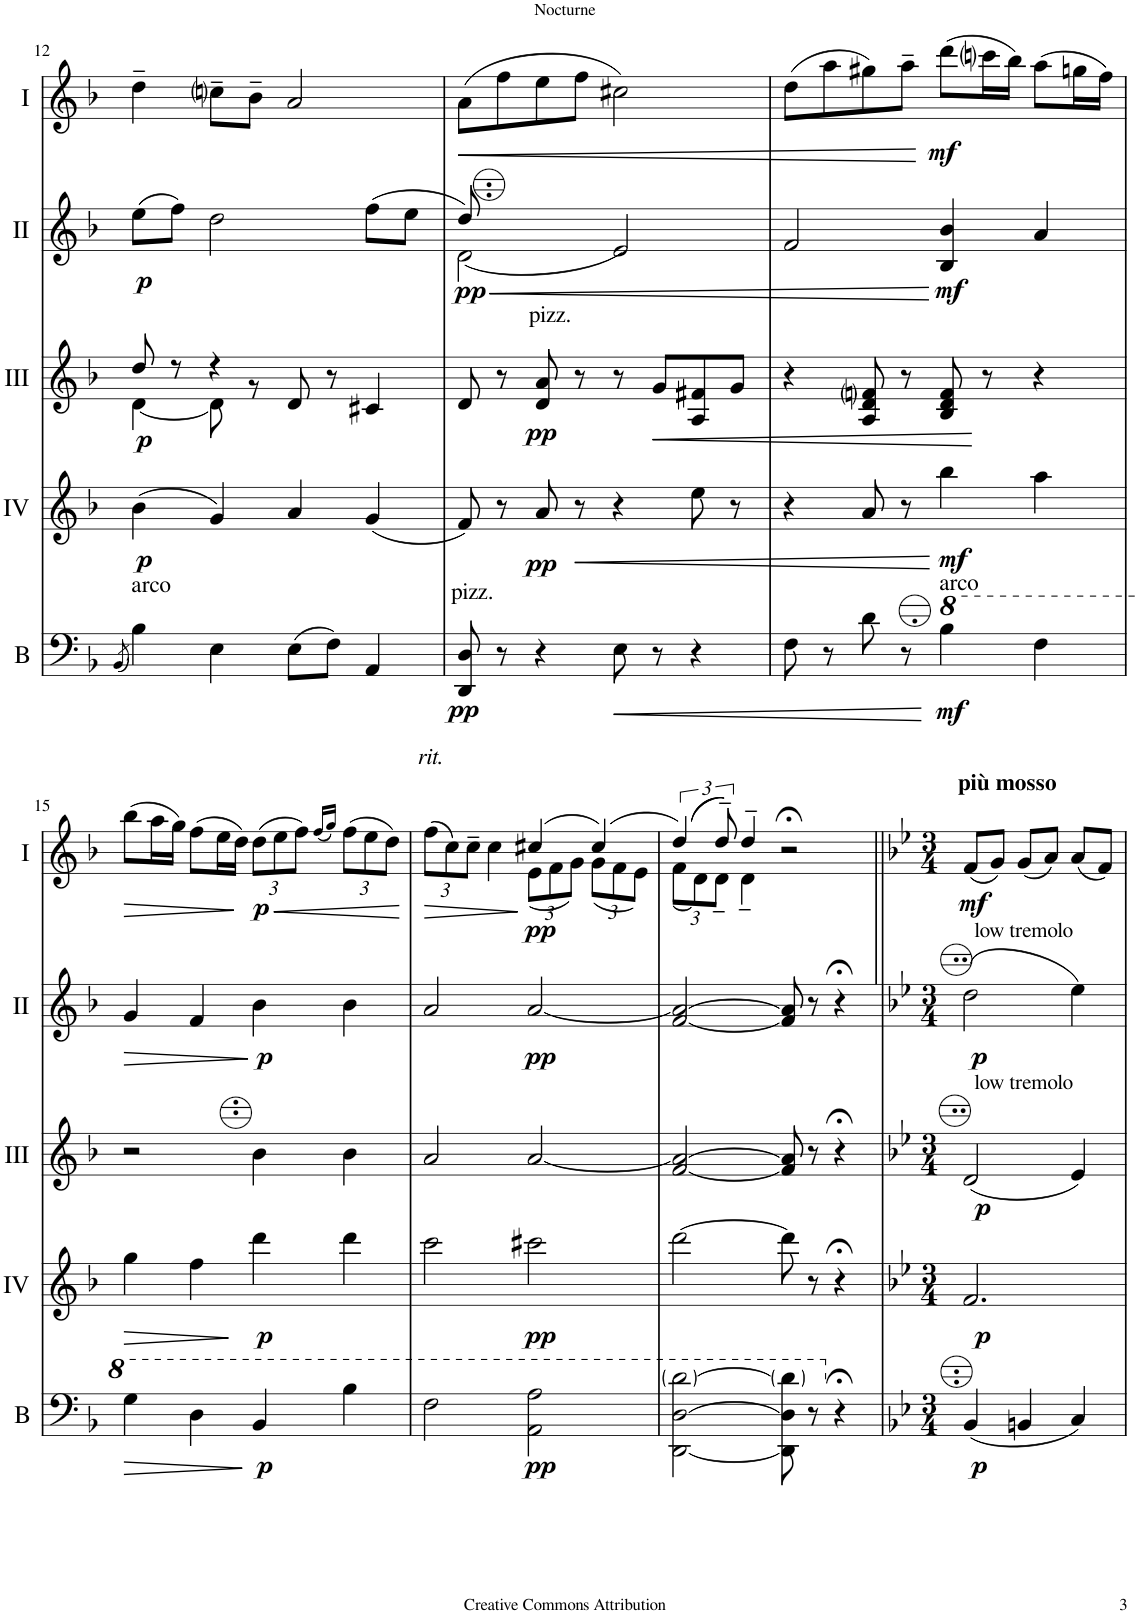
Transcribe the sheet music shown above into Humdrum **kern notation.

**kern	**dynam	**kern	**dynam	**kern	**dynam	**kern	**dynam	**kern	**dynam
*part5	*part5	*part4	*part4	*part3	*part3	*part2	*part2	*part1	*part1
*staff5	*staff5	*staff4	*staff4	*staff3	*staff3	*staff2	*staff2	*staff1	*staff1
*I"Bass	*	*I"Acc. 4	*	*I"Acc. 3	*	*I"Acc. 2	*	*I"Acc. 1	*
*I'B	*	*	*	*	*	*	*	*	*
!!LO:PB:g=z
*clefF4	*	*clefG2	*	*clefG2	*	*clefG2	*	*clefG2	*
*Trd7c12	*	*Trd7c12	*	*	*	*	*	*Trd7c12	*
*k[b-]	*	*k[b-]	*	*k[b-]	*	*k[b-]	*	*k[b-]	*
*M4/4	*	*M4/4	*	*M4/4	*	*M4/4	*	*M4/4	*
*met(c)	*	*met(c)	*	*met(c)	*	*met(c)	*	*met(c)	*
=12	=12	=12	=12	=12	=12	=12	=12	=12	=12
(8qBB-/	.	.	.	.	.	.	.	.	.
*	*	*	*	*^	*	*	*	*	*
!LO:TX:a:t=arco	!	!	!	!	!	!	!	!	!	!
!	!	!	!LO:DY:b	!	!	!LO:DY:b	!	!LO:DY:b	!	!
4B-\)	.	(4b-\	p	8dd/	[4d\	p	(8ee\L	p	4dd~\	.
.	.	.	.	8r	.	.	8ff\J)	.	.	.
4E\	.	4g/)	.	4r	8d\]	.	2dd\	.	8ccni~\L	.
.	.	.	.	.	8r	.	.	.	8b-~\J	.
(8E\L	.	4a/	.	8d/	2ryy	.	.	.	2a/	.
8F\J)	.	.	.	8r	.	.	.	.	.	.
4AA/	.	(4g/	.	4c#X/	.	.	(8ff\L	.	.	.
.	.	.	.	.	.	.	8ee\J	.	.	.
*	*	*	*	*v	*v	*	*	*	*	*
=13	=13	=13	=13	=13	=13	=13	=13	=13	=13
!LO:TX:a:t=pizz.	!	!	!	!	!	!	!	!	!
!	!LO:DY:b	!	!	!	!	!	!LO:HP:b	!	!LO:HP:b
*	*	*	*	*	*	*^	*	*	*
!	!	!	!	!	!	!	!	!LO:DY:n=1:b	!	!
8DD/ 8D/	pp	8f/)	.	8d/	.	8dd/)	(2d\	< pp	(8a\L	<
8r	.	8r	.	8r	.	8ryy	.	.	8ff\	.
!	!	!	!	!LO:TX:a:t=pizz.	!	!	!	!	!	!
!	!	!	!LO:DY:b	!	!LO:DY:b	!	!	!	!	!
4r	.	8a/	pp	8d/ 8a/	pp	4ryy	.	.	8ee\	.
!	!	!	!LO:HP:b	!	!	!	!	!	!	!
.	.	8r	<	8r	.	.	.	.	8ff\J	.
!	!LO:HP:b	!	!	!	!	!	!	!	!	!
8E\	<	4r	.	8r	.	2e/	2ryy)	.	2cc#X\)	.
!	!	!	!	!	!LO:HP:b	!	!	!	!	!
8r	.	.	.	8g/L	<	.	.	.	.	.
4r	.	8ee\	.	8A/ 8f#X/	.	.	.	.	.	.
.	.	8r	.	8g/J	.	.	.	.	.	.
*	*	*	*	*	*	*v	*v	*	*	*
=14	=14	=14	=14	=14	=14	=14	=14	=14	=14
8F\	.	4r	.	4r	.	2f/	.	(8dd\L	.
8r	.	.	.	.	.	.	.	8aa\	.
8d\	.	8a/	.	8A/ 8d/ 8fni/	.	.	.	8gg#X\)	.
8r	.	8r	.	8r	.	.	.	8aa~\J	.
*8va	*	*	*	*	*	*	*	*	*
!LO:TX:a:t=arco	!	!	!	!	!	!	!	!	!
!	!LO:DY:n=1:b	!	!LO:DY:n=1:b	!	!	!	!LO:DY:n=1:b	!	!LO:DY:n=1:b
4b-\	[ mf	4bb-\	[ mf	8B-/ 8d/ 8f/	.	4B-/ 4b-/	[ mf	(8ddd\L	[ mf
.	.	.	.	8r	[	.	.	16cccni\L	.
.	.	.	.	.	.	.	.	16bb-\JJ)	.
4f\	.	4aa\	.	4r	.	4a/	.	(8aa\L	.
.	.	.	.	.	.	.	.	16ggn\L	.
.	.	.	.	.	.	.	.	16ff\JJ)	.
!!LO:LB:g=z
=15	=15	=15	=15	=15	=15	=15	=15	=15	=15
!	!LO:HP:b	!	!LO:HP:b	!	!	!	!LO:HP:b	!	!LO:HP:b
4g\	>	4gg\	>	2r	.	4g/	>	(8bb-\L	>
.	.	.	.	.	.	.	.	16aa\L	.
.	.	.	.	.	.	.	.	16gg\JJ)	.
4d\	.	4ff\	.	.	.	4f/	.	(8ff\L	.
.	.	.	.	.	.	.	.	16ee\L	.
.	.	.	.	.	.	.	.	16dd\JJ)	.
*	*	*	*	*	*	*	*	*Xbrackettup	*
!	!LO:DY:n=1:b	!	!LO:DY:n=1:b	!	!	!	!LO:DY:n=1:b	!	!LO:DY:n=1:b
4B-/	] p	4ddd\	] p	4b-\	.	4b-\	] p	(12dd\L	] p
!	!	!	!	!	!	!	!	!	!LO:HP:b
.	.	.	.	.	.	.	.	12ee\	<
.	.	.	.	.	.	.	.	12ff\J)	.
.	.	.	.	.	.	.	.	(16qff/LL	.
.	.	.	.	.	.	.	.	16qgg/JJ)	.
4b-\	.	4ddd\	.	4b-\	.	4b-\	.	(12ff\L	.
.	.	.	.	.	.	.	.	12ee\	.
.	.	.	.	.	.	.	.	12dd\J)	.
.	.	.	.	.	.	.	.	.	[
=16	=16	=16	=16	=16	=16	=16	=16	=16	=16
!	!	!	!	!	!	!	!	!LO:TX:a:i:t=rit.	!
!	!	!	!	!	!	!	!	!	!LO:HP:b
*	*	*	*	*	*	*	*	*^	*
2f\	.	2ccc\	.	2a/	.	2a/	.	(12ff\L	2ryy	>
.	.	.	.	.	.	.	.	12cc\)	.	.
.	.	.	.	.	.	.	.	12cc~\J	.	.
.	.	.	.	.	.	.	.	4cc\	.	.
!	!LO:DY:b	!	!LO:DY:b	!	!	!	!LO:DY:b	!	!	!LO:DY:n=1:b
2A\ 2a\	pp	2ccc#X\	pp	[2a/	.	[2a/	pp	(4cc#X/	(12e\L	] pp
.	.	.	.	.	.	.	.	.	12f\	.
.	.	.	.	.	.	.	.	.	12g\J)	.
.	.	.	.	.	.	.	.	(4cc#/)	(12g\L	.
.	.	.	.	.	.	.	.	.	12f\	.
.	.	.	.	.	.	.	.	.	12e\J)	.
=17	=17	=17	=17	=17	=17	=17	=17	=17	=17	=17
*	*	*	*	*	*	*	*	*brackettup	*Xbrackettup	*
[2D\ [2d\ [2dd\	.	[2ddd\	.	[2f/ 2a/_	.	[2f/ 2a/_	.	((6dd/)	(12f\L	.
.	.	.	.	.	.	.	.	.	12d\)	.
.	.	.	.	.	.	.	.	12dd~/))	12d~\J	.
.	.	.	.	.	.	.	.	4dd~/	4d~\	.
8D\] 8d\] 8dd\]	.	8ddd\]	.	8f/] 8a/]	.	8f/] 8a/]	.	2r;<	2ryy	.
*X8va	*	*	*	*	*	*	*	*	*	*
8r	.	8r	.	8r	.	8r	.	.	.	.
4r;<	.	4r;<	.	4r;<	.	4r;<	.	.	.	.
*	*	*	*	*	*	*	*	*v	*v	*
=18||	=18||	=18||	=18||	=18||	=18||	=18||	=18||	=18||	=18||
*k[b-e-]	*	*k[b-e-]	*	*k[b-e-]	*	*k[b-e-]	*	*k[b-e-]	*
*M3/4	*	*M3/4	*	*M3/4	*	*M3/4	*	*M3/4	*
!	!	!	!	!	!	!	!	!LO:TX:a:B:t=più mosso	!
!	!	!	!	!	!	!LO:TX:a:t=low tremolo	!	!	!
!	!	!	!	!LO:TX:a:t=low tremolo	!	!	!	!	!
!	!LO:DY:b	!	!LO:DY:b	!	!LO:DY:b	!	!LO:DY:b	!	!LO:DY:b
(4BB-/	p	2.f/	p	(2d/	p	(2dd\	p	(8f/L	mf
.	.	.	.	.	.	.	.	8g/J)	.
4BBn/	.	.	.	.	.	.	.	(8g/L	.
.	.	.	.	.	.	.	.	8a/J)	.
4C/)	.	.	.	4e-/)	.	4ee-\)	.	(8a/L	.
.	.	.	.	.	.	.	.	8f/J)	.
=	=	=	=	=	=	=	=	=	=
*-	*-	*-	*-	*-	*-	*-	*-	*-	*-
